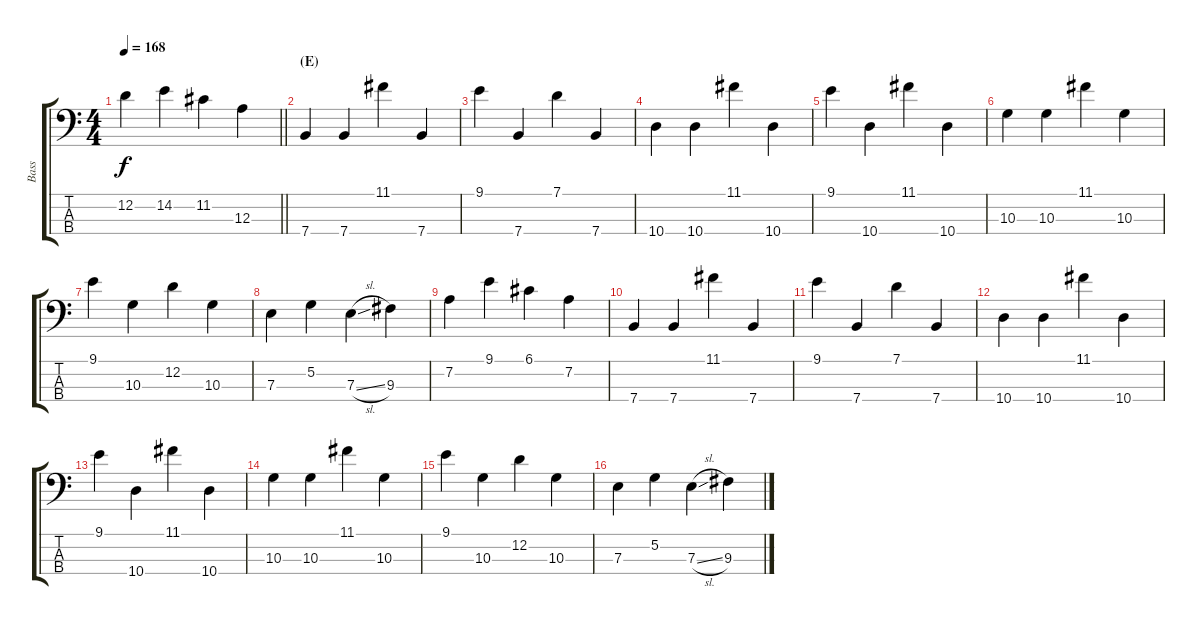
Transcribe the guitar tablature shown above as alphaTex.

\track ("Bass" "Bass") {instrument electricbassfinger}
\staff {score tabs}
\tuning (G2 D2 A1 E1) {hide}
\ts (4 4)
\tempo 168
\clef f4
\barLineRight lightlight
\ks c
12.2.4{dy f} 14.2.4 11.2.4 12.3.4 |
\section ("" "(E)")
7.4.4 7.4.4 11.1.4 7.4.4 |
9.1.4 7.4.4 7.1.4 7.4.4 |
10.4.4 10.4.4 11.1.4 10.4.4 |
9.1.4 10.4.4 11.1.4 10.4.4 |
10.3.4 10.3.4 11.1.4 10.3.4 |
9.1.4 10.3.4 12.2.4 10.3.4 |
7.3.4 5.2.4 7.3{sl}.4 9.3.4 |
7.2.4 9.1.4 6.1.4 7.2.4 |
7.4.4 7.4.4 11.1.4 7.4.4 |
9.1.4 7.4.4 7.1.4 7.4.4 |
10.4.4 10.4.4 11.1.4 10.4.4 |
9.1.4 10.4.4 11.1.4 10.4.4 |
10.3.4 10.3.4 11.1.4 10.3.4 |
9.1.4 10.3.4 12.2.4 10.3.4 |
7.3.4 5.2.4 7.3{sl}.4 9.3.4
